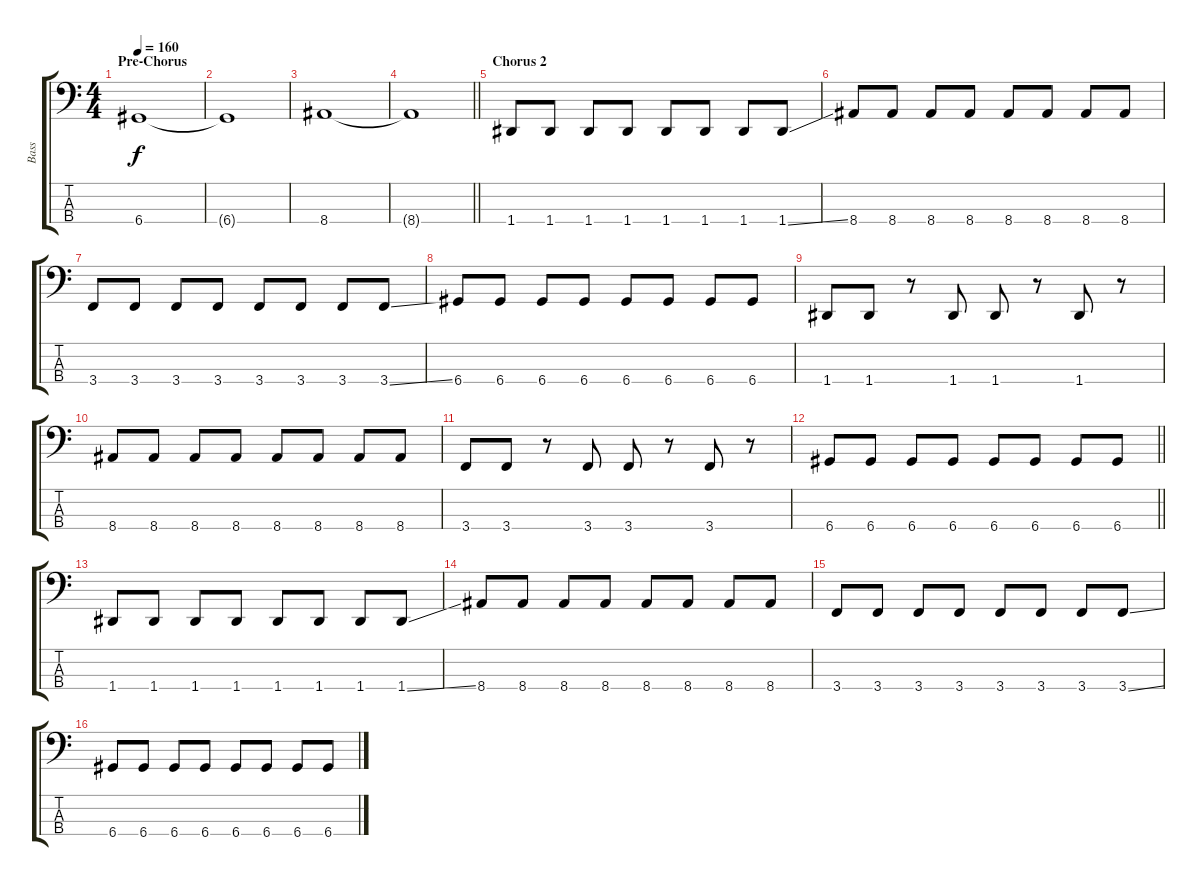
\track ("Bass" "Bass") {instrument electricbassfinger}
\staff {score tabs}
\tuning (G2 D2 A1 D1) {hide}
\ts (4 4)
\section ("" "Pre-Chorus")
\tempo 160
\clef f4
\ks c
6.4.1{dy f} |
6.4{t}.1 |
8.4.1 |
\barLineRight lightlight
8.4{t}.1 |
\section ("" "Chorus 2")
1.4.8 1.4.8 1.4.8 1.4.8 1.4.8 1.4.8 1.4.8 1.4{ss}.8 |
8.4.8 8.4.8 8.4.8 8.4.8 8.4.8 8.4.8 8.4.8 8.4.8 |
3.4.8 3.4.8 3.4.8 3.4.8 3.4.8 3.4.8 3.4.8 3.4{ss}.8 |
6.4.8 6.4.8 6.4.8 6.4.8 6.4.8 6.4.8 6.4.8 6.4.8 |
1.4.8 1.4.8 r.8 1.4.8 1.4.8 r.8 1.4.8 r.8 |
8.4.8 8.4.8 8.4.8 8.4.8 8.4.8 8.4.8 8.4.8 8.4.8 |
3.4.8 3.4.8 r.8 3.4.8 3.4.8 r.8 3.4.8 r.8 |
\barLineRight lightlight
6.4.8 6.4.8 6.4.8 6.4.8 6.4.8 6.4.8 6.4.8 6.4.8 |
1.4.8 1.4.8 1.4.8 1.4.8 1.4.8 1.4.8 1.4.8 1.4{ss}.8 |
8.4.8 8.4.8 8.4.8 8.4.8 8.4.8 8.4.8 8.4.8 8.4.8 |
3.4.8 3.4.8 3.4.8 3.4.8 3.4.8 3.4.8 3.4.8 3.4{ss}.8 |
6.4.8 6.4.8 6.4.8 6.4.8 6.4.8 6.4.8 6.4.8 6.4.8
